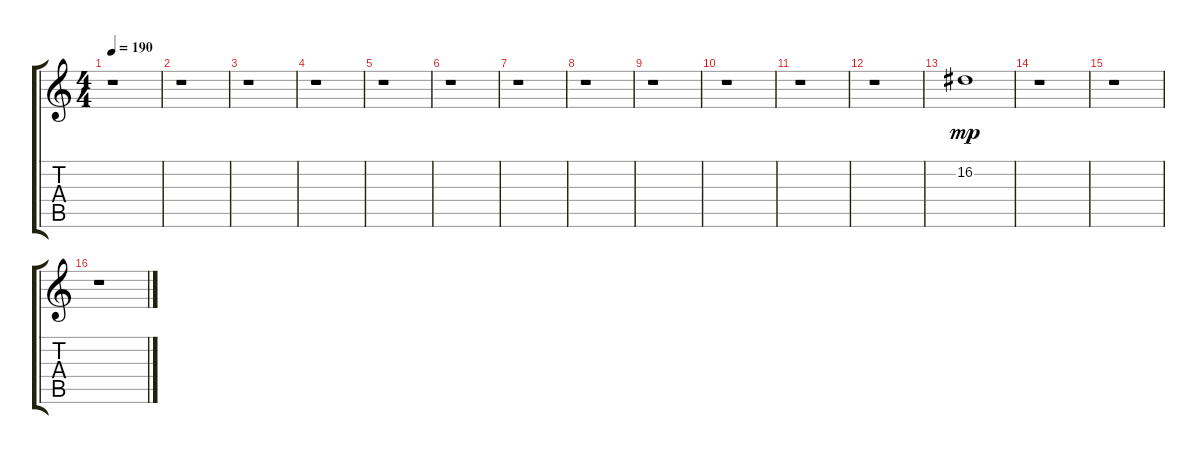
\track "" {instrument harmonica}
\staff {score tabs}
\tuning (E4 B3 G3 D3 A2 E2) {hide}
\ts (4 4)
\tempo 190
\clef g2
\ks c
r.1{dy mp} |
r.1 |
r.1 |
r.1 |
r.1 |
r.1 |
r.1 |
r.1 |
r.1 |
r.1 |
r.1 |
r.1 |
16.2.1 |
r.1 |
r.1 |
r.1
